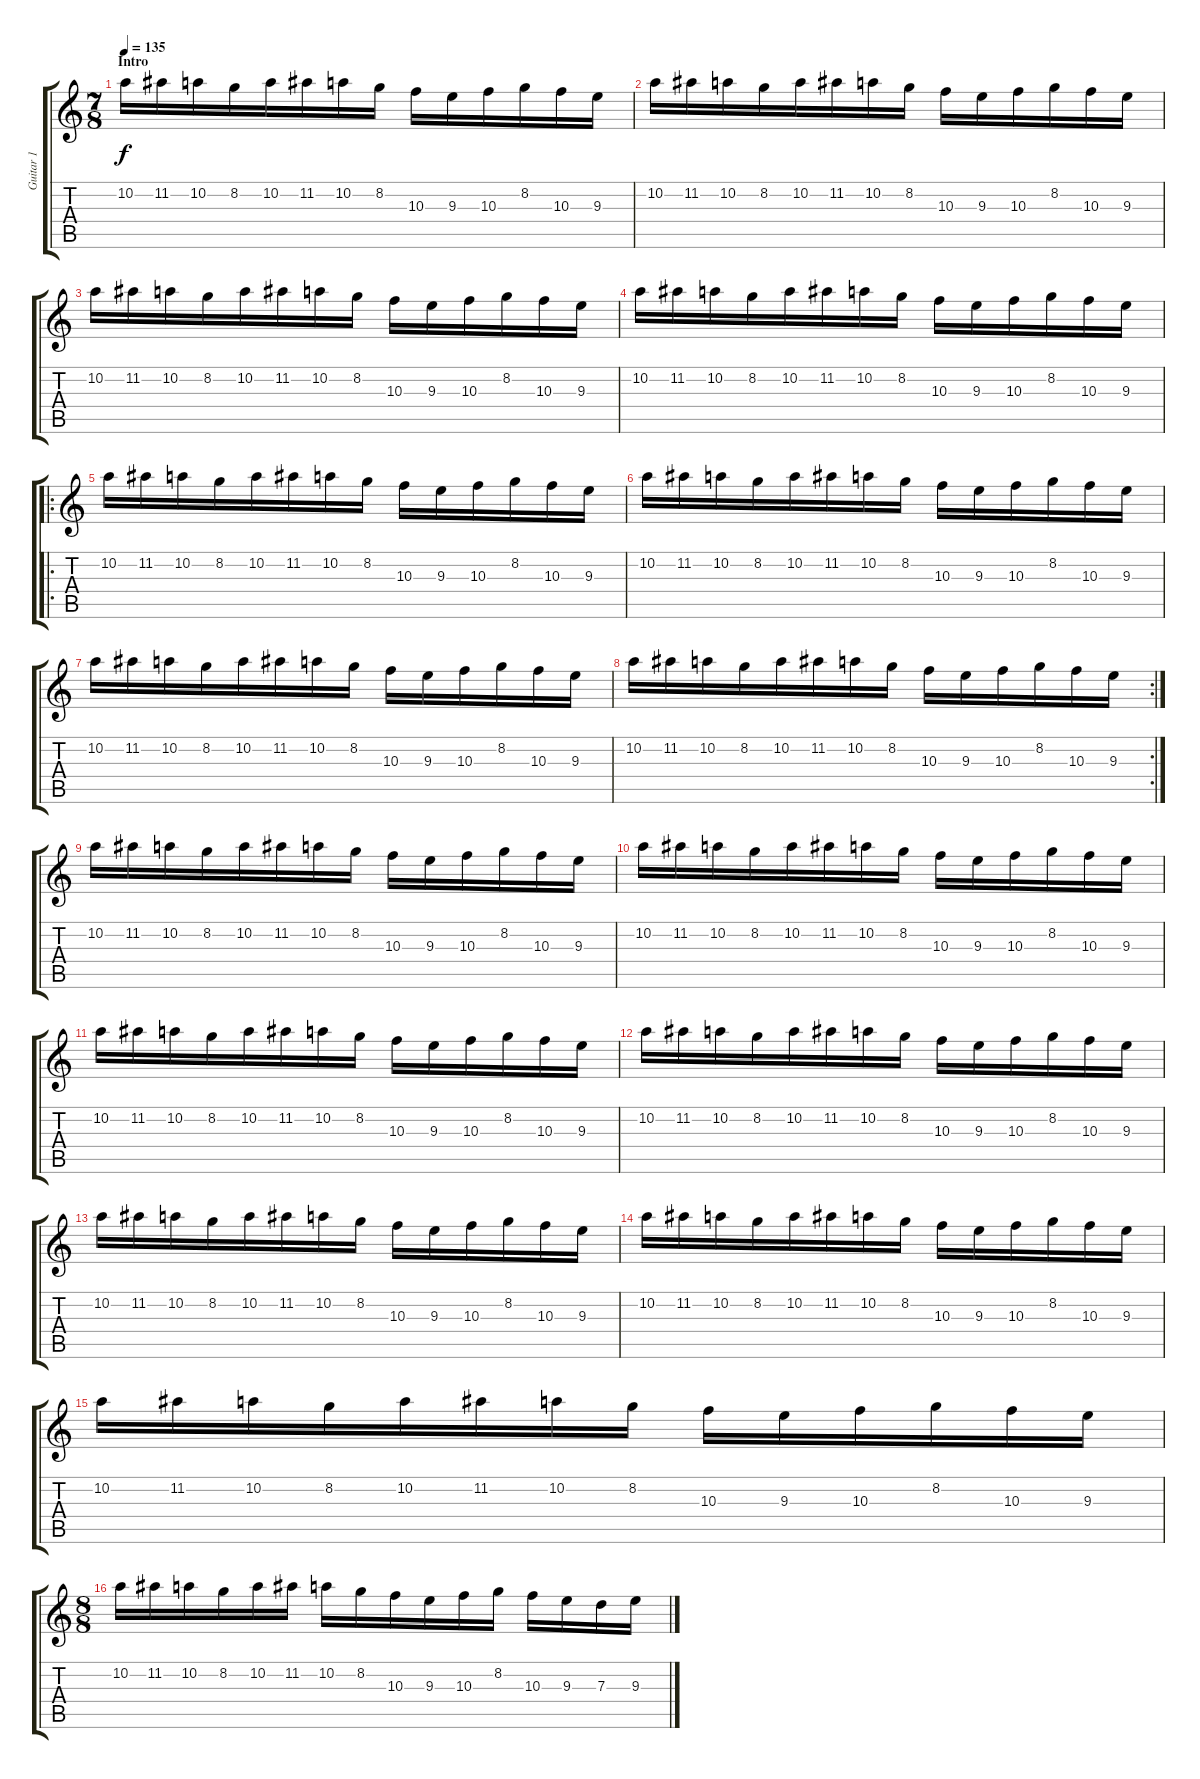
\track ("Guitar 1" "Guitar 1") {instrument distortionguitar}
\staff {score tabs}
\tuning (E4 B3 G3 D3 A2 E2) {hide}
\ts (7 8)
\section ("" "Intro")
\tempo 135
\clef g2
\ks c
10.2.16{dy f instrument distortionguitar} 11.2.16 10.2.16 8.2.16 10.2.16 11.2.16 10.2.16 8.2.16 10.3.16 9.3.16 10.3.16 8.2.16 10.3.16 9.3.16 |
10.2.16 11.2.16 10.2.16 8.2.16 10.2.16 11.2.16 10.2.16 8.2.16 10.3.16 9.3.16 10.3.16 8.2.16 10.3.16 9.3.16 |
10.2.16 11.2.16 10.2.16 8.2.16 10.2.16 11.2.16 10.2.16 8.2.16 10.3.16 9.3.16 10.3.16 8.2.16 10.3.16 9.3.16 |
10.2.16 11.2.16 10.2.16 8.2.16 10.2.16 11.2.16 10.2.16 8.2.16 10.3.16 9.3.16 10.3.16 8.2.16 10.3.16 9.3.16 |
\ro
10.2.16 11.2.16 10.2.16 8.2.16 10.2.16 11.2.16 10.2.16 8.2.16 10.3.16 9.3.16 10.3.16 8.2.16 10.3.16 9.3.16 |
10.2.16 11.2.16 10.2.16 8.2.16 10.2.16 11.2.16 10.2.16 8.2.16 10.3.16 9.3.16 10.3.16 8.2.16 10.3.16 9.3.16 |
10.2.16 11.2.16 10.2.16 8.2.16 10.2.16 11.2.16 10.2.16 8.2.16 10.3.16 9.3.16 10.3.16 8.2.16 10.3.16 9.3.16 |
\rc 2
10.2.16 11.2.16 10.2.16 8.2.16 10.2.16 11.2.16 10.2.16 8.2.16 10.3.16 9.3.16 10.3.16 8.2.16 10.3.16 9.3.16 |
10.2.16 11.2.16 10.2.16 8.2.16 10.2.16 11.2.16 10.2.16 8.2.16 10.3.16 9.3.16 10.3.16 8.2.16 10.3.16 9.3.16 |
10.2.16 11.2.16 10.2.16 8.2.16 10.2.16 11.2.16 10.2.16 8.2.16 10.3.16 9.3.16 10.3.16 8.2.16 10.3.16 9.3.16 |
10.2.16 11.2.16 10.2.16 8.2.16 10.2.16 11.2.16 10.2.16 8.2.16 10.3.16 9.3.16 10.3.16 8.2.16 10.3.16 9.3.16 |
10.2.16 11.2.16 10.2.16 8.2.16 10.2.16 11.2.16 10.2.16 8.2.16 10.3.16 9.3.16 10.3.16 8.2.16 10.3.16 9.3.16 |
10.2.16 11.2.16 10.2.16 8.2.16 10.2.16 11.2.16 10.2.16 8.2.16 10.3.16 9.3.16 10.3.16 8.2.16 10.3.16 9.3.16 |
10.2.16 11.2.16 10.2.16 8.2.16 10.2.16 11.2.16 10.2.16 8.2.16 10.3.16 9.3.16 10.3.16 8.2.16 10.3.16 9.3.16 |
10.2.16 11.2.16 10.2.16 8.2.16 10.2.16 11.2.16 10.2.16 8.2.16 10.3.16 9.3.16 10.3.16 8.2.16 10.3.16 9.3.16 |
\ts (8 8)
10.2.16 11.2.16 10.2.16 8.2.16 10.2.16 11.2.16 10.2.16 8.2.16 10.3.16 9.3.16 10.3.16 8.2.16 10.3.16 9.3.16 7.3.16 9.3.16
